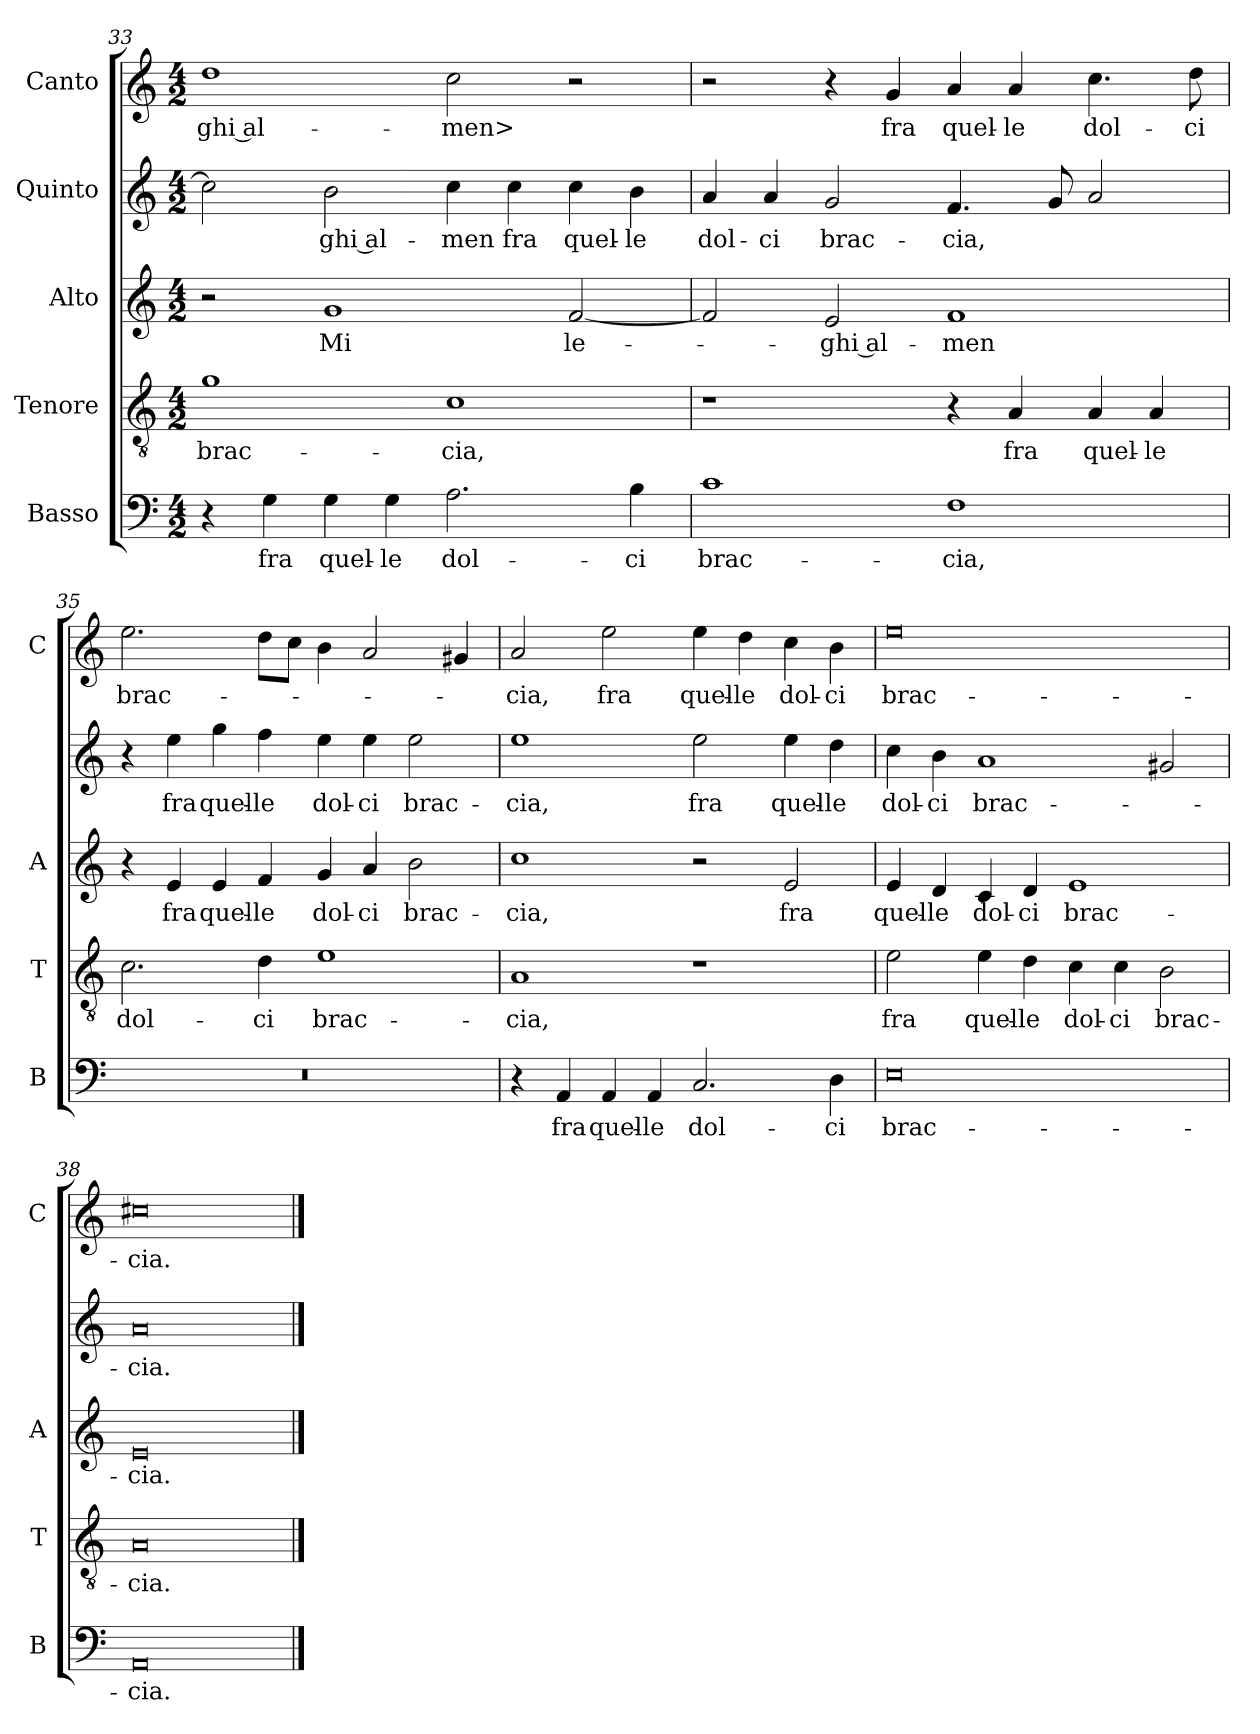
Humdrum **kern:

**kern	**text	**kern	**text	**kern	**text	**kern	**text	**kern	**text
*part5	*part5	*part4	*part4	*part3	*part3	*part2	*part2	*part1	*part1
*staff5	*staff5	*staff4	*staff4	*staff3	*staff3	*staff2	*staff2	*staff1	*staff1
*I"Basso	*	*I"Tenore	*	*I"Alto	*	*I"Quinto	*	*I"Canto	*
*I'B	*	*I'T	*	*I'A	*	*	*	*I'C	*
*clefF4	*	*clefGv2	*	*clefG2	*	*clefG2	*	*clefG2	*
*k[]	*	*k[]	*	*k[]	*	*k[]	*	*k[]	*
*C:	*	*C:	*	*C:	*	*C:	*	*C:	*
*M4/2	*	*M4/2	*	*M4/2	*	*M4/2	*	*M4/2	*
=33	=33	=33	=33	=33	=33	=33	=33	=33	=33
4r	.	1g	brac-	2r	.	2cc]	.	1dd	-ghi al-
4G	fra	.	.	.	.	.	.	.	.
4G	quel-	.	.	1g	Mi	2b	-ghi al-	.	.
4G	-le	.	.	.	.	.	.	.	.
2.A	dol-	1c	-cia,	.	.	4cc	-men	2cc	-men>
.	.	.	.	.	.	4cc	fra	.	.
.	.	.	.	[2f	le-	4cc	quel-	2r	.
4B	-ci	.	.	.	.	4b	-le	.	.
=34	=34	=34	=34	=34	=34	=34	=34	=34	=34
1c	brac-	1r	.	2f]	.	4a	dol-	2r	.
.	.	.	.	.	.	4a	-ci	.	.
.	.	.	.	2e	-ghi al-	2g	brac-	4r	.
.	.	.	.	.	.	.	.	4g	fra
1F	-cia,	4r	.	1f	-men	4.f	-cia,	4a	quel-
.	.	4A	fra	.	.	.	.	4a	-le
.	.	.	.	.	.	8g	.	.	.
.	.	4A	quel-	.	.	2a	.	4.cc	dol-
.	.	4A	-le	.	.	.	.	.	.
.	.	.	.	.	.	.	.	8dd	-ci
=35	=35	=35	=35	=35	=35	=35	=35	=35	=35
0r	.	2.c	dol-	4r	.	4r	.	2.ee	brac-
.	.	.	.	4e	fra	4ee	fra	.	.
.	.	.	.	4e	quel-	4gg	quel-	.	.
.	.	4d	-ci	4f	-le	4ff	-le	8ddL	.
.	.	.	.	.	.	.	.	8ccJ	.
.	.	1e	brac-	4g	dol-	4ee	dol-	4b	.
.	.	.	.	4a	-ci	4ee	-ci	2a	.
.	.	.	.	2b	brac-	2ee	brac-	.	.
.	.	.	.	.	.	.	.	4g#X	.
=36	=36	=36	=36	=36	=36	=36	=36	=36	=36
4r	.	1A	-cia,	1cc	-cia,	1ee	-cia,	2a	-cia,
4AA	fra	.	.	.	.	.	.	.	.
4AA	quel-	.	.	.	.	.	.	2ee	fra
4AA	-le	.	.	.	.	.	.	.	.
2.C	dol-	1r	.	2r	.	2ee	fra	4ee	quel-
.	.	.	.	.	.	.	.	4dd	-le
.	.	.	.	2e	fra	4ee	quel-	4cc	dol-
4D	-ci	.	.	.	.	4dd	-le	4b	-ci
=37	=37	=37	=37	=37	=37	=37	=37	=37	=37
0E	brac-	2e	fra	4e	quel-	4cc	dol-	0ee	brac-
.	.	.	.	4d	-le	4b	-ci	.	.
.	.	4e	quel-	4c	dol-	1a	brac-	.	.
.	.	4d	-le	4d	-ci	.	.	.	.
.	.	4c	dol-	1e	brac-	.	.	.	.
.	.	4c	-ci	.	.	.	.	.	.
.	.	2B	brac-	.	.	2g#X	.	.	.
=38	=38	=38	=38	=38	=38	=38	=38	=38	=38
0AA	-cia.	0A	-cia.	0e	-cia.	0a	-cia.	0cc#X	-cia.
==	==	==	==	==	==	==	==	==	==
*-	*-	*-	*-	*-	*-	*-	*-	*-	*-
